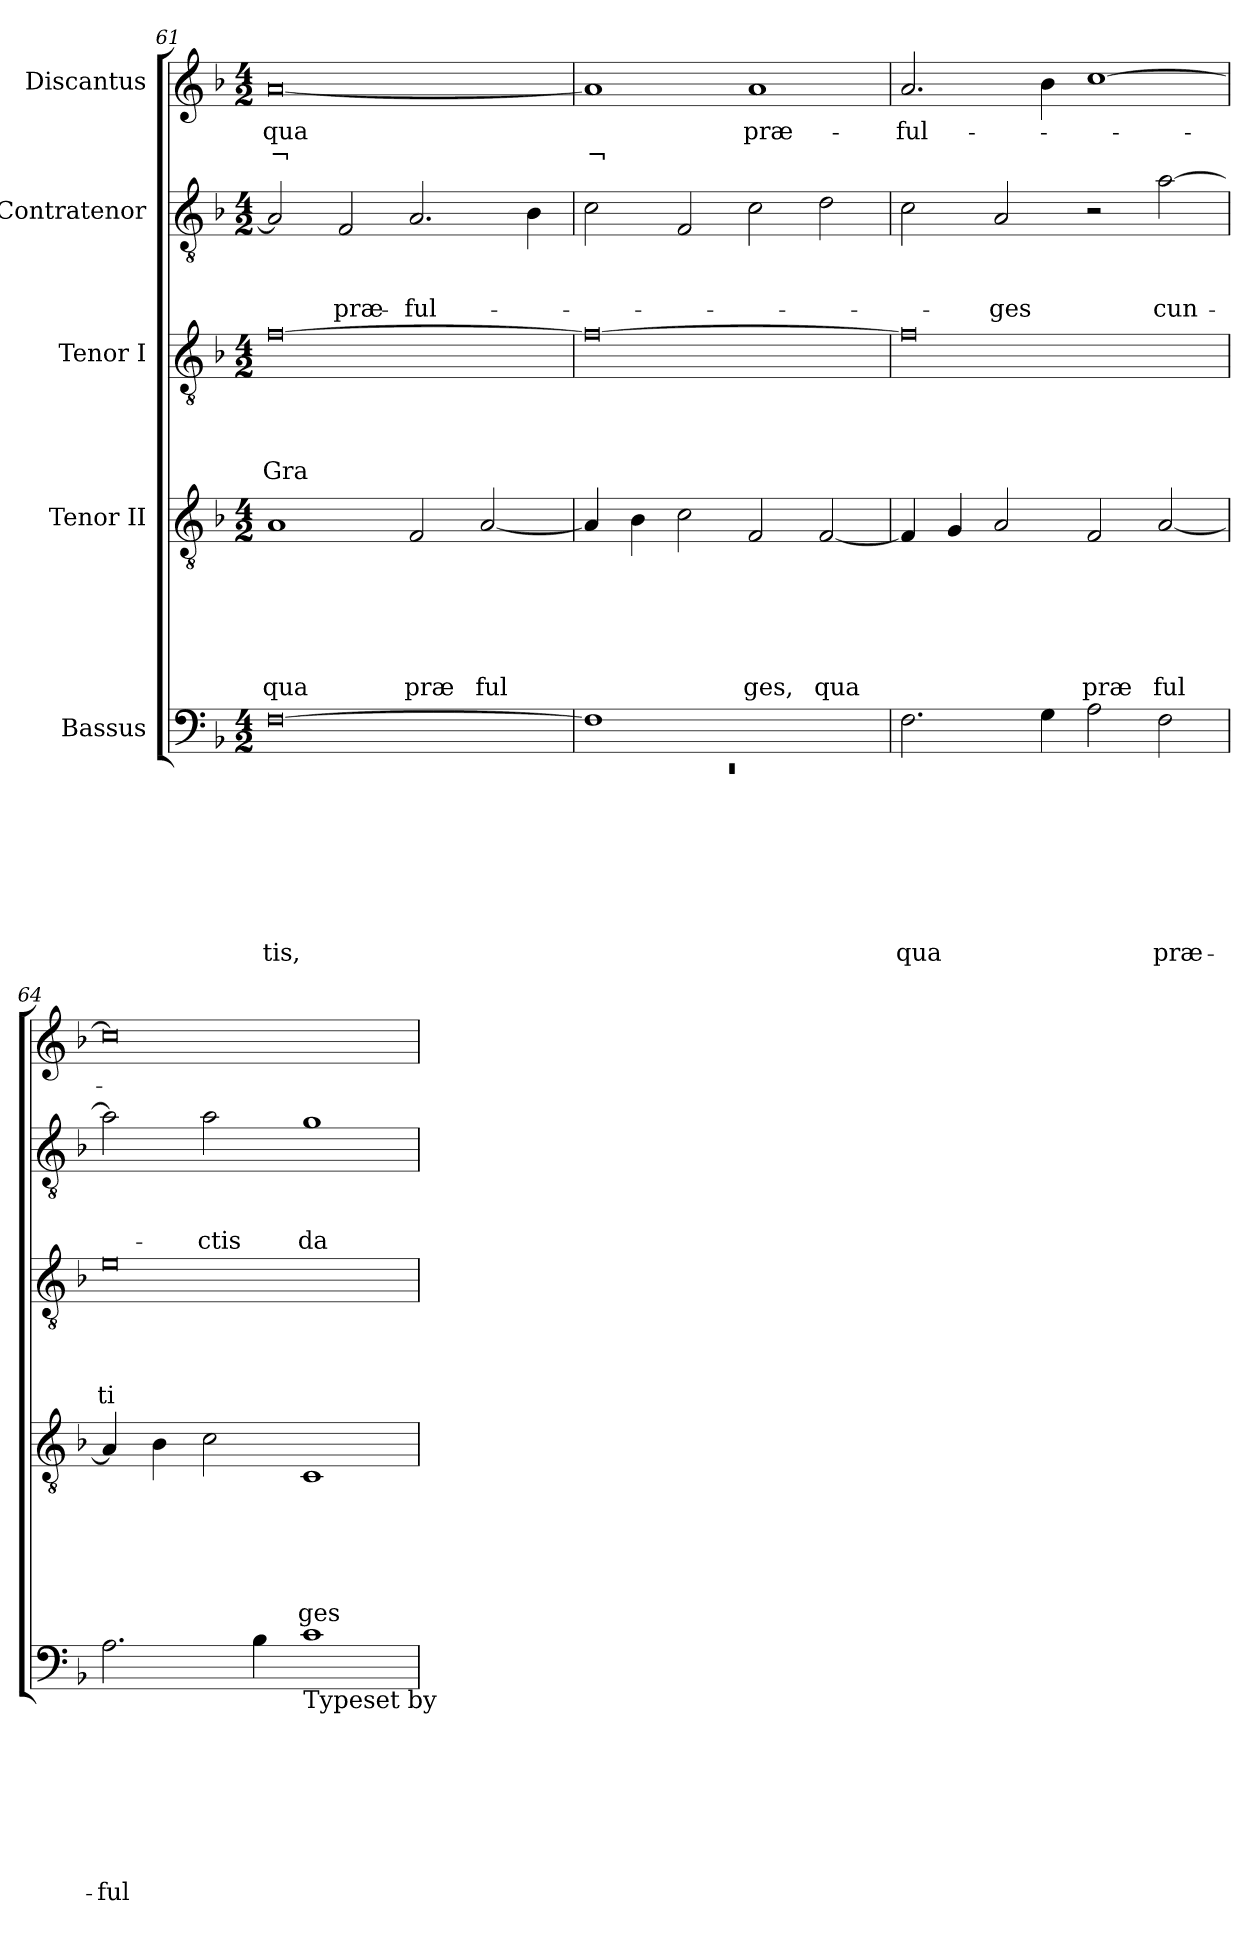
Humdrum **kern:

**kern	**text	**text	**text	**text	**text	**text	**text	**text	**kern	**text	**text	**text	**text	**text	**text	**kern	**text	**text	**text	**text	**kern	**text	**text	**text	**kern	**text	**text
*part5	*part5	*part5	*part5	*part5	*part5	*part5	*part5	*part5	*part4	*part4	*part4	*part4	*part4	*part4	*part4	*part3	*part3	*part3	*part3	*part3	*part2	*part2	*part2	*part2	*part1	*part1	*part1
*staff5	*staff5	*staff5	*staff5	*staff5	*staff5	*staff5	*staff5	*staff5	*staff4	*staff4	*staff4	*staff4	*staff4	*staff4	*staff4	*staff3	*staff3	*staff3	*staff3	*staff3	*staff2	*staff2	*staff2	*staff2	*staff1	*staff1	*staff1
*I"Bassus	*	*	*	*	*	*	*	*	*I"Tenor II	*	*	*	*	*	*	*I"Tenor I	*	*	*	*	*I"Contratenor	*	*	*	*I"Discantus	*	*
*clefF4	*	*	*	*	*	*	*	*	*clefGv2	*	*	*	*	*	*	*clefGv2	*	*	*	*	*clefGv2	*	*	*	*clefG2	*	*
*k[b-]	*	*	*	*	*	*	*	*	*k[b-]	*	*	*	*	*	*	*k[b-]	*	*	*	*	*k[b-]	*	*	*	*k[b-]	*	*
*F:	*	*	*	*	*	*	*	*	*F:	*	*	*	*	*	*	*F:	*	*	*	*	*F:	*	*	*	*F:	*	*
*M4/2	*	*	*	*	*	*	*	*	*M4/2	*	*	*	*	*	*	*M4/2	*	*	*	*	*M4/2	*	*	*	*M4/2	*	*
=61	=61	=61	=61	=61	=61	=61	=61	=61	=61	=61	=61	=61	=61	=61	=61	=61	=61	=61	=61	=61	=61	=61	=61	=61	=61	=61	=61
!	!	!	!	!	!	!	!	!LO:LY:b	!	!	!	!	!	!	!LO:LY:b	!	!	!	!	!LO:LY:b	!	!	!	!	!	!LO:LY:b	!LO:LY:b
[>0F	.	.	.	.	.	.	.	-tis,	1A	.	.	.	.	.	qua	[>0f	.	.	.	Gra	2A/]	.	.	.	[<0a	qua	-¬
!	!	!	!	!	!	!	!	!	!	!	!	!	!	!	!	!	!	!	!	!	!	!	!	!LO:LY:b	!	!	!
.	.	.	.	.	.	.	.	.	.	.	.	.	.	.	.	.	.	.	.	.	2F/	.	.	præ-	.	.	.
!	!	!	!	!	!	!	!	!	!	!	!	!	!	!	!LO:LY:b	!	!	!	!	!	!	!	!	!LO:LY:b	!	!	!
.	.	.	.	.	.	.	.	.	2F/	.	.	.	.	.	præ	.	.	.	.	.	2.A/	.	.	-ful-	.	.	.
!	!	!	!	!	!	!	!	!	!	!	!	!	!	!	!LO:LY:b	!	!	!	!	!	!	!	!	!	!	!	!
.	.	.	.	.	.	.	.	.	[<2A/	.	.	.	.	.	ful	.	.	.	.	.	.	.	.	.	.	.	.
.	.	.	.	.	.	.	.	.	.	.	.	.	.	.	.	.	.	.	.	.	4B-\	.	.	.	.	.	.
=62	=62	=62	=62	=62	=62	=62	=62	=62	=62	=62	=62	=62	=62	=62	=62	=62	=62	=62	=62	=62	=62	=62	=62	=62	=62	=62	=62
*^	*	*	*	*	*	*	*	*	*	*	*	*	*	*	*	*	*	*	*	*	*	*	*	*	*	*	*
!	!LO:N:vis=1	!	!	!	!	!	!	!	!	!	!	!	!	!	!	!	!	!	!	!	!	!	!	!	!	!	!	!LO:LY:b:rj
1F]	0rEE	.	.	.	.	.	.	.	.	4A/]	.	.	.	.	.	.	0f_	.	.	.	.	2c\	.	.	.	1a]	.	¬
.	.	.	.	.	.	.	.	.	.	4B-\	.	.	.	.	.	.	.	.	.	.	.	.	.	.	.	.	.	.
.	.	.	.	.	.	.	.	.	.	2c\	.	.	.	.	.	.	.	.	.	.	.	2F/	.	.	.	.	.	.
!	!	!	!	!	!	!	!	!	!	!	!	!	!	!	!	!LO:LY:b	!	!	!	!	!	!	!	!	!	!	!LO:LY:b	!
1ryy	.	.	.	.	.	.	.	.	.	2F/	.	.	.	.	.	ges,	.	.	.	.	.	2c\	.	.	.	1a	præ-	.
!	!	!	!	!	!	!	!	!	!	!	!	!	!	!	!	!LO:LY:b	!	!	!	!	!	!	!	!	!	!	!	!
.	.	.	.	.	.	.	.	.	.	[<2F/	.	.	.	.	.	qua	.	.	.	.	.	2d\	.	.	.	.	.	.
*v	*v	*	*	*	*	*	*	*	*	*	*	*	*	*	*	*	*	*	*	*	*	*	*	*	*	*	*	*
=63	=63	=63	=63	=63	=63	=63	=63	=63	=63	=63	=63	=63	=63	=63	=63	=63	=63	=63	=63	=63	=63	=63	=63	=63	=63	=63	=63
!	!	!	!	!	!	!	!	!LO:LY:b	!	!	!	!	!	!	!	!	!	!	!	!	!	!	!	!	!	!LO:LY:b	!
2.F\	.	.	.	.	.	.	.	qua	4F/]	.	.	.	.	.	.	0f]	.	.	.	.	2c\	.	.	.	2.a/	-ful-	.
.	.	.	.	.	.	.	.	.	4G/	.	.	.	.	.	.	.	.	.	.	.	.	.	.	.	.	.	.
!	!	!	!	!	!	!	!	!	!	!	!	!	!	!	!	!	!	!	!	!	!	!	!	!LO:LY:b	!	!	!
.	.	.	.	.	.	.	.	.	2A/	.	.	.	.	.	.	.	.	.	.	.	2A/	.	.	-ges	.	.	.
4G\	.	.	.	.	.	.	.	.	.	.	.	.	.	.	.	.	.	.	.	.	.	.	.	.	4b-\	.	.
!	!	!	!	!	!	!	!	!	!	!	!	!	!	!	!LO:LY:b	!	!	!	!	!	!	!	!	!	!	!	!
2A\	.	.	.	.	.	.	.	.	2F/	.	.	.	.	.	præ	.	.	.	.	.	2r	.	.	.	[<1cc	.	.
!	!	!	!	!	!	!	!	!LO:LY:b	!	!	!	!	!	!	!LO:LY:b	!	!	!	!	!	!	!	!	!LO:LY:b	!	!	!
2F\	.	.	.	.	.	.	.	præ-	[<2A/	.	.	.	.	.	ful	.	.	.	.	.	[<2a\	.	.	cun-	.	.	.
!!LO:LB:g=z
=64	=64	=64	=64	=64	=64	=64	=64	=64	=64	=64	=64	=64	=64	=64	=64	=64	=64	=64	=64	=64	=64	=64	=64	=64	=64	=64	=64
!	!	!	!	!	!	!	!	!LO:LY:b	!	!	!	!	!	!	!	!	!	!	!	!LO:LY:b	!	!	!	!	!	!	!
2.A\	.	.	.	.	.	.	.	-ful	4A/]	.	.	.	.	.	.	0e	.	.	.	ti-	2a\]	.	.	.	0cc]	.	.
.	.	.	.	.	.	.	.	.	4B-\	.	.	.	.	.	.	.	.	.	.	.	.	.	.	.	.	.	.
!	!	!	!	!	!	!	!	!	!	!	!	!	!	!	!	!	!	!	!	!	!	!	!	!LO:LY:b	!	!	!
.	.	.	.	.	.	.	.	.	2c\	.	.	.	.	.	.	.	.	.	.	.	2a\	.	.	-ctis	.	.	.
4B-\	.	.	.	.	.	.	.	.	.	.	.	.	.	.	.	.	.	.	.	.	.	.	.	.	.	.	.
!LO:TX:b:t=Typeset by	!	!	!	!	!	!	!	!	!	!	!	!	!	!	!	!	!	!	!	!	!	!	!	!	!	!	!
!	!	!	!	!	!	!	!	!	!	!	!	!	!	!	!LO:LY:b	!	!	!	!	!	!	!	!	!LO:LY:b	!	!	!
1c	.	.	.	.	.	.	.	.	1C	.	.	.	.	.	ges	.	.	.	.	.	1g	.	.	da-	.	.	.
=	=	=	=	=	=	=	=	=	=	=	=	=	=	=	=	=	=	=	=	=	=	=	=	=	=	=	=
*-	*-	*-	*-	*-	*-	*-	*-	*-	*-	*-	*-	*-	*-	*-	*-	*-	*-	*-	*-	*-	*-	*-	*-	*-	*-	*-	*-
